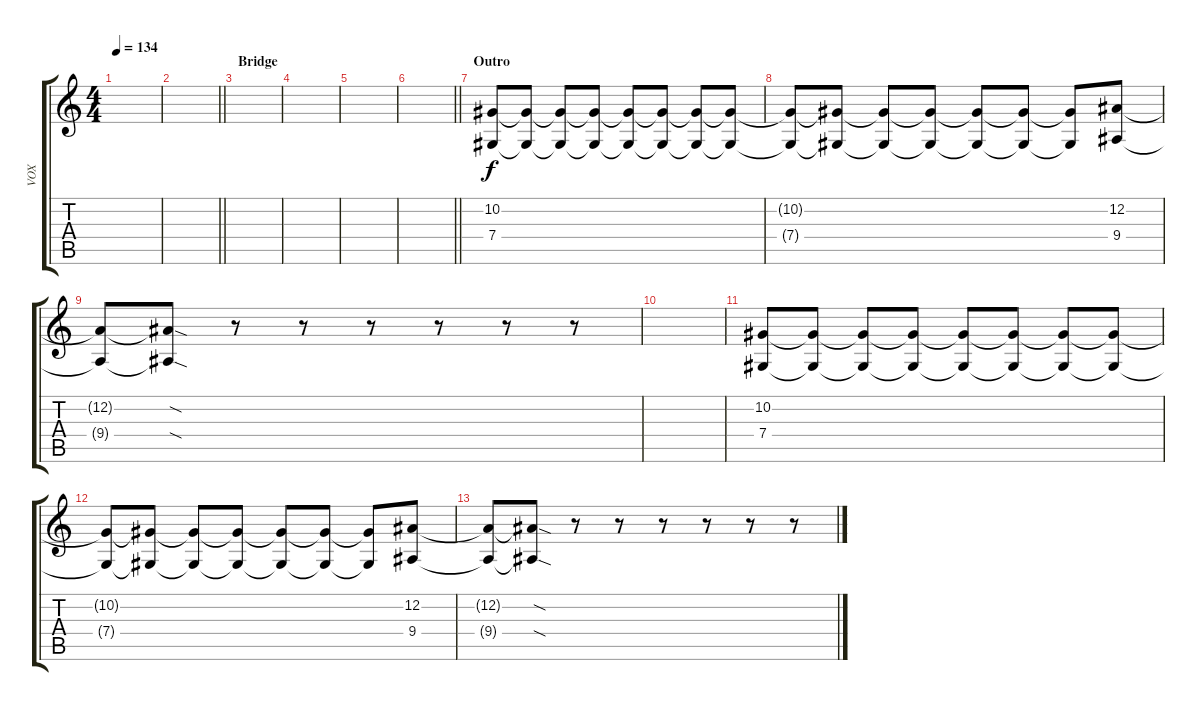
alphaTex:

\track ("VOX" "VOX") {instrument tenorsax}
\staff {score tabs}
\tuning (Eb4 Bb3 Gb3 Db3 Ab2 Eb2) {hide}
\ts (4 4)
\tempo 134
\clef g2
\ks c
|
\barLineRight lightlight
|
\section ("" "Bridge")
|
|
|
\barLineRight lightlight
|
\section ("" "Outro")
(10.2 7.4).8 (10.2{t} 7.4{t}).8 (10.2{t} 7.4{t}).8 (10.2{t} 7.4{t}).8 (10.2{t} 7.4{t}).8 (10.2{t} 7.4{t}).8 (10.2{t} 7.4{t}).8 (10.2{t} 7.4{t}).8 |
(10.2{t} 7.4{t}).8 (10.2{t} 7.4{t}).8 (10.2{t} 7.4{t}).8 (10.2{t} 7.4{t}).8 (10.2{t} 7.4{t}).8 (10.2{t} 7.4{t}).8 (10.2{t} 7.4{t}).8 (12.2 9.4).8 |
(12.2{t} 9.4{t}).8 (12.2{sod t} 9.4{sod t}).8 r.8 r.8 r.8 r.8 r.8 r.8 |
|
(10.2 7.4).8 (10.2{t} 7.4{t}).8 (10.2{t} 7.4{t}).8 (10.2{t} 7.4{t}).8 (10.2{t} 7.4{t}).8 (10.2{t} 7.4{t}).8 (10.2{t} 7.4{t}).8 (10.2{t} 7.4{t}).8 |
(10.2{t} 7.4{t}).8 (10.2{t} 7.4{t}).8 (10.2{t} 7.4{t}).8 (10.2{t} 7.4{t}).8 (10.2{t} 7.4{t}).8 (10.2{t} 7.4{t}).8 (10.2{t} 7.4{t}).8 (12.2 9.4).8 |
(12.2{t} 9.4{t}).8 (12.2{sod t} 9.4{sod t}).8 r.8 r.8 r.8 r.8 r.8 r.8
